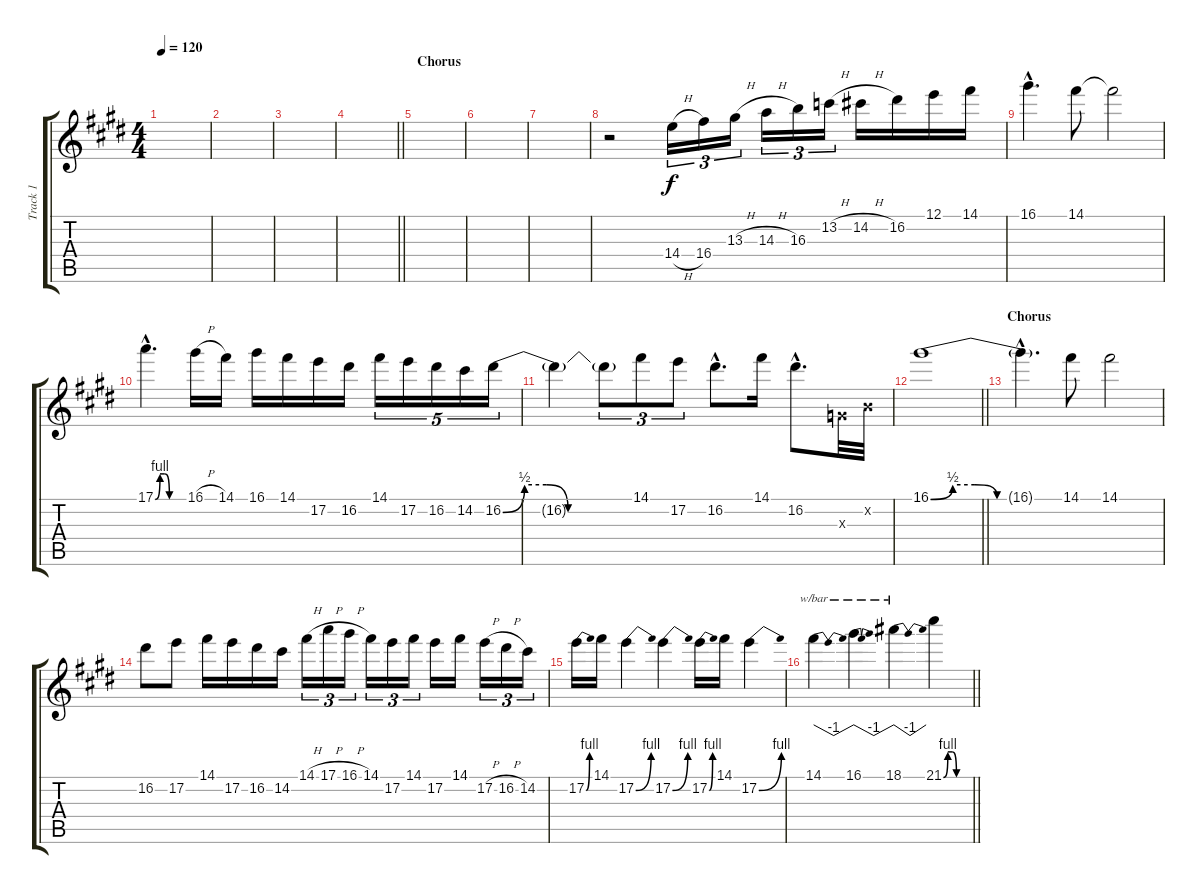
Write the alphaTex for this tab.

\track ("Track 1" "Track 1") {instrument overdrivenguitar}
\staff {score tabs}
\tuning (E4 B3 G3 D3 A2 E2) {hide}
\ts (4 4)
\tempo 120
\clef g2
\ks e
|
|
|
\barLineRight lightlight
|
\section ("" "Chorus")
|
|
|
r.2 14.4{h}.16{tu (3 2)} 16.4.16{tu (3 2)} 13.3{h}.16{tu (3 2)} 14.3{h}.16{tu (3 2)} 16.3.16{tu (3 2)} 13.2{h}.16{tu (3 2)} 14.2{h}.16 16.2.16 12.1.16 14.1.16 |
16.1{hac}.4{d} 14.1.8 14.1{t}.2 |
17.1{be (custom 0 0 10 4 20 4 30 0 60 0) hac}.4{d} 16.1{h}.16 14.1.16 16.1.16 14.1.16 17.2.16 16.2.16 14.1.16{tu (5 4)} 17.2.16{tu (5 4)} 16.2.16{tu (5 4)} 14.2.16{tu (5 4)} 16.2{be (custom 0 0 10 2 20 2 30 0 60 0)}.16{tu (5 4)} |
16.2{t}.4 16.2{t}.8{tu (3 2)} 14.1.8{tu (3 2)} 17.2.8{tu (3 2)} 16.2{hac}.8{d} 14.1.16 16.2{hac}.8{d} 0.3{x}.32 0.2{x}.32 |
\barLineRight lightlight
16.1{be (custom 0 0 10 2 20 2 30 0 60 0)}.1 |
\section ("" "Chorus")
16.1{hac t}.4{d} 14.1.8 14.1.2 |
16.2.8 17.2.8 14.1.16 17.2.16 16.2.16 14.2.16 14.1{h}.16{tu (3 2)} 17.1{h}.16{tu (3 2)} 16.1{h}.16{tu (3 2)} 14.1.16{tu (3 2)} 17.2.16{tu (3 2)} 14.1.16{tu (3 2)} 17.2.16 14.1.16 17.2{h}.16{tu (3 2)} 16.2{h}.16{tu (3 2)} 14.2.16{tu (3 2)} |
17.2{be (bend 0 0 60 4)}.16 14.1.16 17.2{be (bend 0 0 60 4)}.4 17.2{be (bend 0 0 60 4)}.4 17.2{be (bend 0 0 60 4)}.16 14.1.16 17.2{be (bend 0 0 60 4)}.4 |
\barLineRight lightlight
14.1.4{tbe (dip default 0 0 30 -4 60 0)} 16.1.4{tbe (dip default 0 0 30 -4 60 0)} 18.1.4{tbe (dip default 0 0 30 -4 60 0)} 21.1{be (custom 0 0 10 4 20 4 30 0 60 0)}.4
